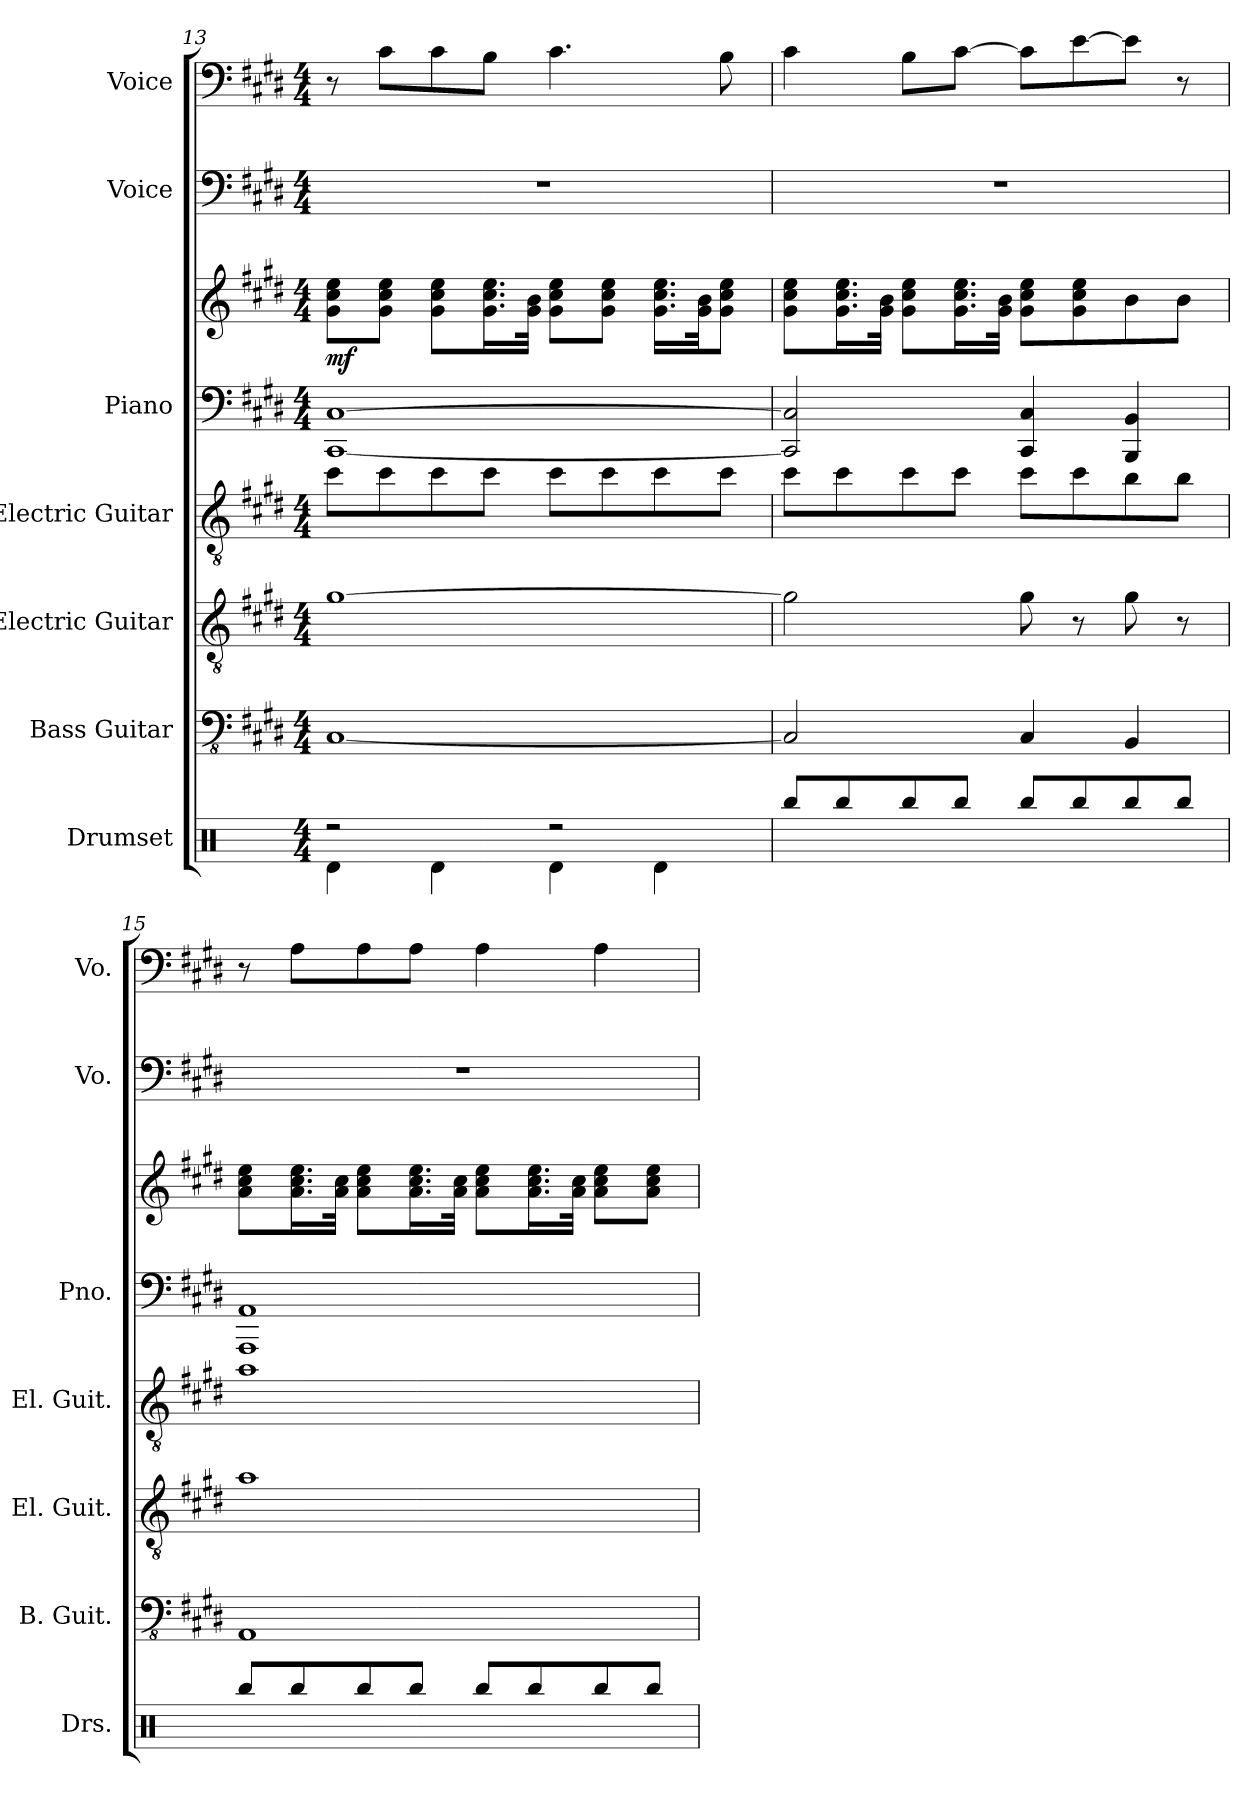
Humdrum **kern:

**kern	**kern	**kern	**kern	**kern	**kern	**dynam	**kern	**kern
*part7	*part6	*part5	*part4	*part3	*part3	*part3	*part2	*part1
*staff8	*staff7	*staff6	*staff5	*staff4	*staff3	*staff3/4	*staff2	*staff1
*I"Drumset	*I"Bass Guitar	*I"Electric Guitar	*I"Electric Guitar	*I"Piano	*	*	*I"Voice	*I"Voice
*I'Drs.	*I'B. Guit.	*I'El. Guit.	*I'El. Guit.	*I'Pno.	*	*	*I'Vo.	*I'Vo.
!!LO:PB:g=z
*clefX	*clefFv4	*clefGv2	*clefGv2	*clefF4	*clefG2	*	*clefF4	*clefF4
*k[]	*k[f#c#g#d#]	*k[f#c#g#d#]	*k[f#c#g#d#]	*k[f#c#g#d#]	*k[f#c#g#d#]	*	*k[f#c#g#d#]	*k[f#c#g#d#]
*M4/4	*M4/4	*M4/4	*M4/4	*M4/4	*M4/4	*	*M4/4	*M4/4
=13	=13	=13	=13	=13	=13	=13	=13	=13
*^	*	*	*	*	*	*	*	*
!	!	!	!	!	!	!	!LO:DY:b	!	!
2r	4Rd\	[1CC#	[1g#	8cc#\L	[1CC# [1C#	8g#\ 8cc#\ 8ee\L	mf	1r	8r
.	.	.	.	8cc#\	.	8g#\ 8cc#\ 8ee\J	.	.	8c#\L
.	4Rd\	.	.	8cc#\	.	8g#\ 8cc#\ 8ee\L	.	.	8c#\
.	.	.	.	8cc#\J	.	16.g#\ 16.cc#\ 16.ee\L	.	.	8B\J
.	.	.	.	.	.	32g#\ 32b\JJk	.	.	.
2r	4Rd\	.	.	8cc#\L	.	8g#\ 8cc#\ 8ee\L	.	.	4.c#\
.	.	.	.	8cc#\	.	8g#\ 8cc#\ 8ee\J	.	.	.
.	4Rd\	.	.	8cc#\	.	16.g#\ 16.cc#\ 16.ee\LL	.	.	.
.	.	.	.	.	.	32g#\ 32b\JK	.	.	.
.	.	.	.	8cc#\J	.	8g#\ 8cc#\ 8ee\J	.	.	8B\
*v	*v	*	*	*	*	*	*	*	*
=14	=14	=14	=14	=14	=14	=14	=14	=14
8Rbb/L	2CC#/]	2g#\]	8cc#\L	2CC#/] 2C#/]	8g#\ 8cc#\ 8ee\L	.	1r	4c#\
8Rbb/	.	.	8cc#\	.	16.g#\ 16.cc#\ 16.ee\L	.	.	.
.	.	.	.	.	32g#\ 32b\JJk	.	.	.
8Rbb/	.	.	8cc#\	.	8g#\ 8cc#\ 8ee\L	.	.	8B\L
8Rbb/J	.	.	8cc#\J	.	16.g#\ 16.cc#\ 16.ee\L	.	.	[8c#\J
.	.	.	.	.	32g#\ 32b\JJk	.	.	.
8Rbb/L	4CC#/	8g#\	8cc#\L	4CC#/ 4C#/	8g#\ 8cc#\ 8ee\L	.	.	8c#\L]
8Rbb/	.	8r	8cc#\	.	8g#\ 8cc#\ 8ee\	.	.	[8e\
8Rbb/	4BBB/	8g#\	8b\	4BBB/ 4BB/	8b\	.	.	8e\J]
8Rbb/J	.	8r	8b\J	.	8b\J	.	.	8r
!!LO:PB:g=z
=15	=15	=15	=15	=15	=15	=15	=15	=15
8Rbb/L	1AAA	1a	1a	1AAA 1AA	8a\ 8cc#\ 8ee\L	.	1r	8r
8Rbb/	.	.	.	.	16.a\ 16.cc#\ 16.ee\L	.	.	8A\L
.	.	.	.	.	32a\ 32cc#\JJk	.	.	.
8Rbb/	.	.	.	.	8a\ 8cc#\ 8ee\L	.	.	8A\
8Rbb/J	.	.	.	.	16.a\ 16.cc#\ 16.ee\L	.	.	8A\J
.	.	.	.	.	32a\ 32cc#\JJk	.	.	.
8Rbb/L	.	.	.	.	8a\ 8cc#\ 8ee\L	.	.	4A\
8Rbb/	.	.	.	.	16.a\ 16.cc#\ 16.ee\L	.	.	.
.	.	.	.	.	32a\ 32cc#\JJk	.	.	.
8Rbb/	.	.	.	.	8a\ 8cc#\ 8ee\L	.	.	4A\
8Rbb/J	.	.	.	.	8a\ 8cc#\ 8ee\J	.	.	.
=	=	=	=	=	=	=	=	=
*-	*-	*-	*-	*-	*-	*-	*-	*-
